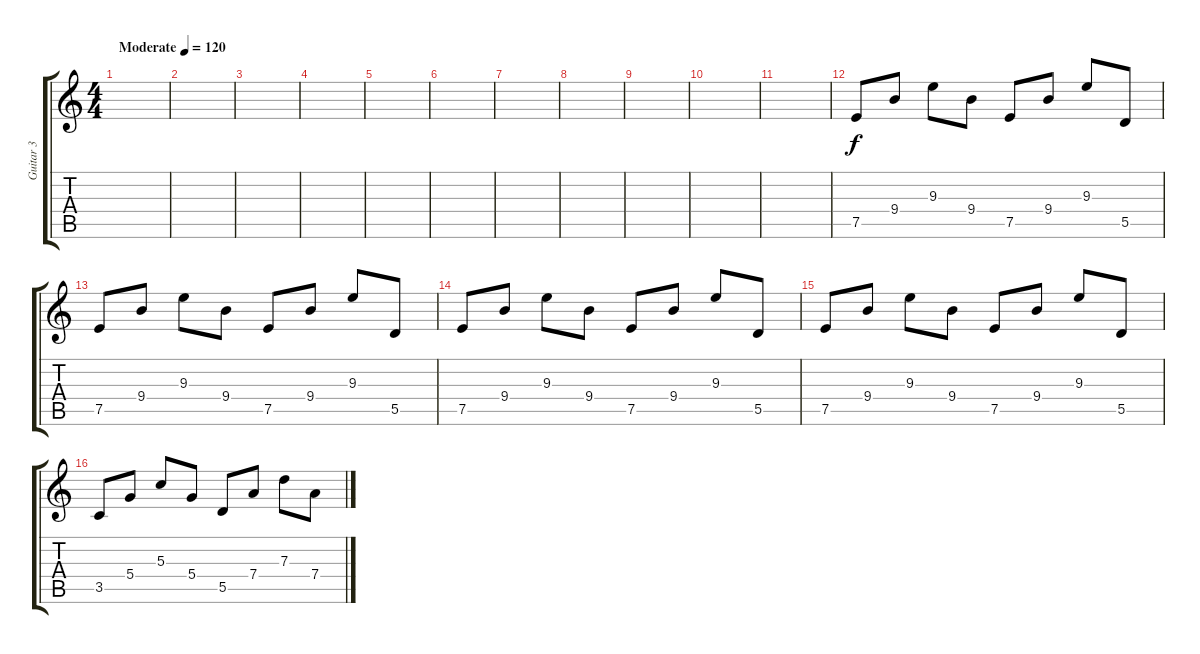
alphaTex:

\track ("Guitar 3" "Guitar 3") {instrument distortionguitar}
\staff {score tabs}
\tuning (E4 B3 G3 D3 A2 E2) {hide}
\ts (4 4)
\tempo (120 "Moderate")
\clef g2
\ks c
|
|
|
|
|
|
|
|
|
|
|
7.5.8 9.4.8 9.3.8 9.4.8 7.5.8 9.4.8 9.3.8 5.5.8 |
7.5.8 9.4.8 9.3.8 9.4.8 7.5.8 9.4.8 9.3.8 5.5.8 |
7.5.8 9.4.8 9.3.8 9.4.8 7.5.8 9.4.8 9.3.8 5.5.8 |
7.5.8 9.4.8 9.3.8 9.4.8 7.5.8 9.4.8 9.3.8 5.5.8 |
3.5.8 5.4.8 5.3.8 5.4.8 5.5.8 7.4.8 7.3.8 7.4.8
